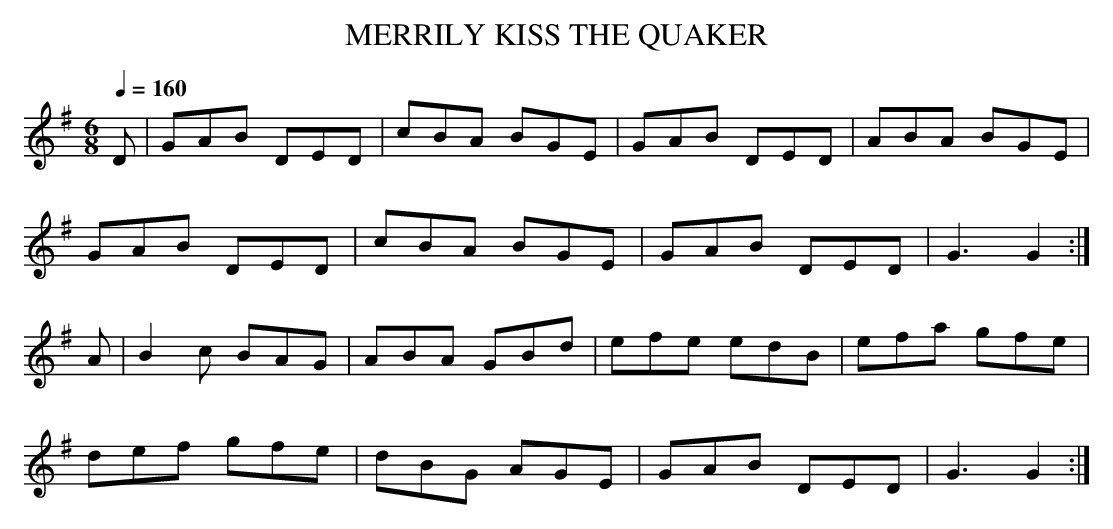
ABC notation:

X:1
T:MERRILY KISS THE QUAKER
is not the one musicians today are familiar with.
L:1/8
M:6/8
Q:1/4=160
K:G
D|GAB DED|cBA BGE|GAB DED|ABA BGE|
GAB DED|cBA BGE|GAB DED|G3 G2 :|
A|B2c BAG|ABA GBd|efe edB|efa gfe|
def gfe|dBG AGE|GAB DED|G3 G2 :|
